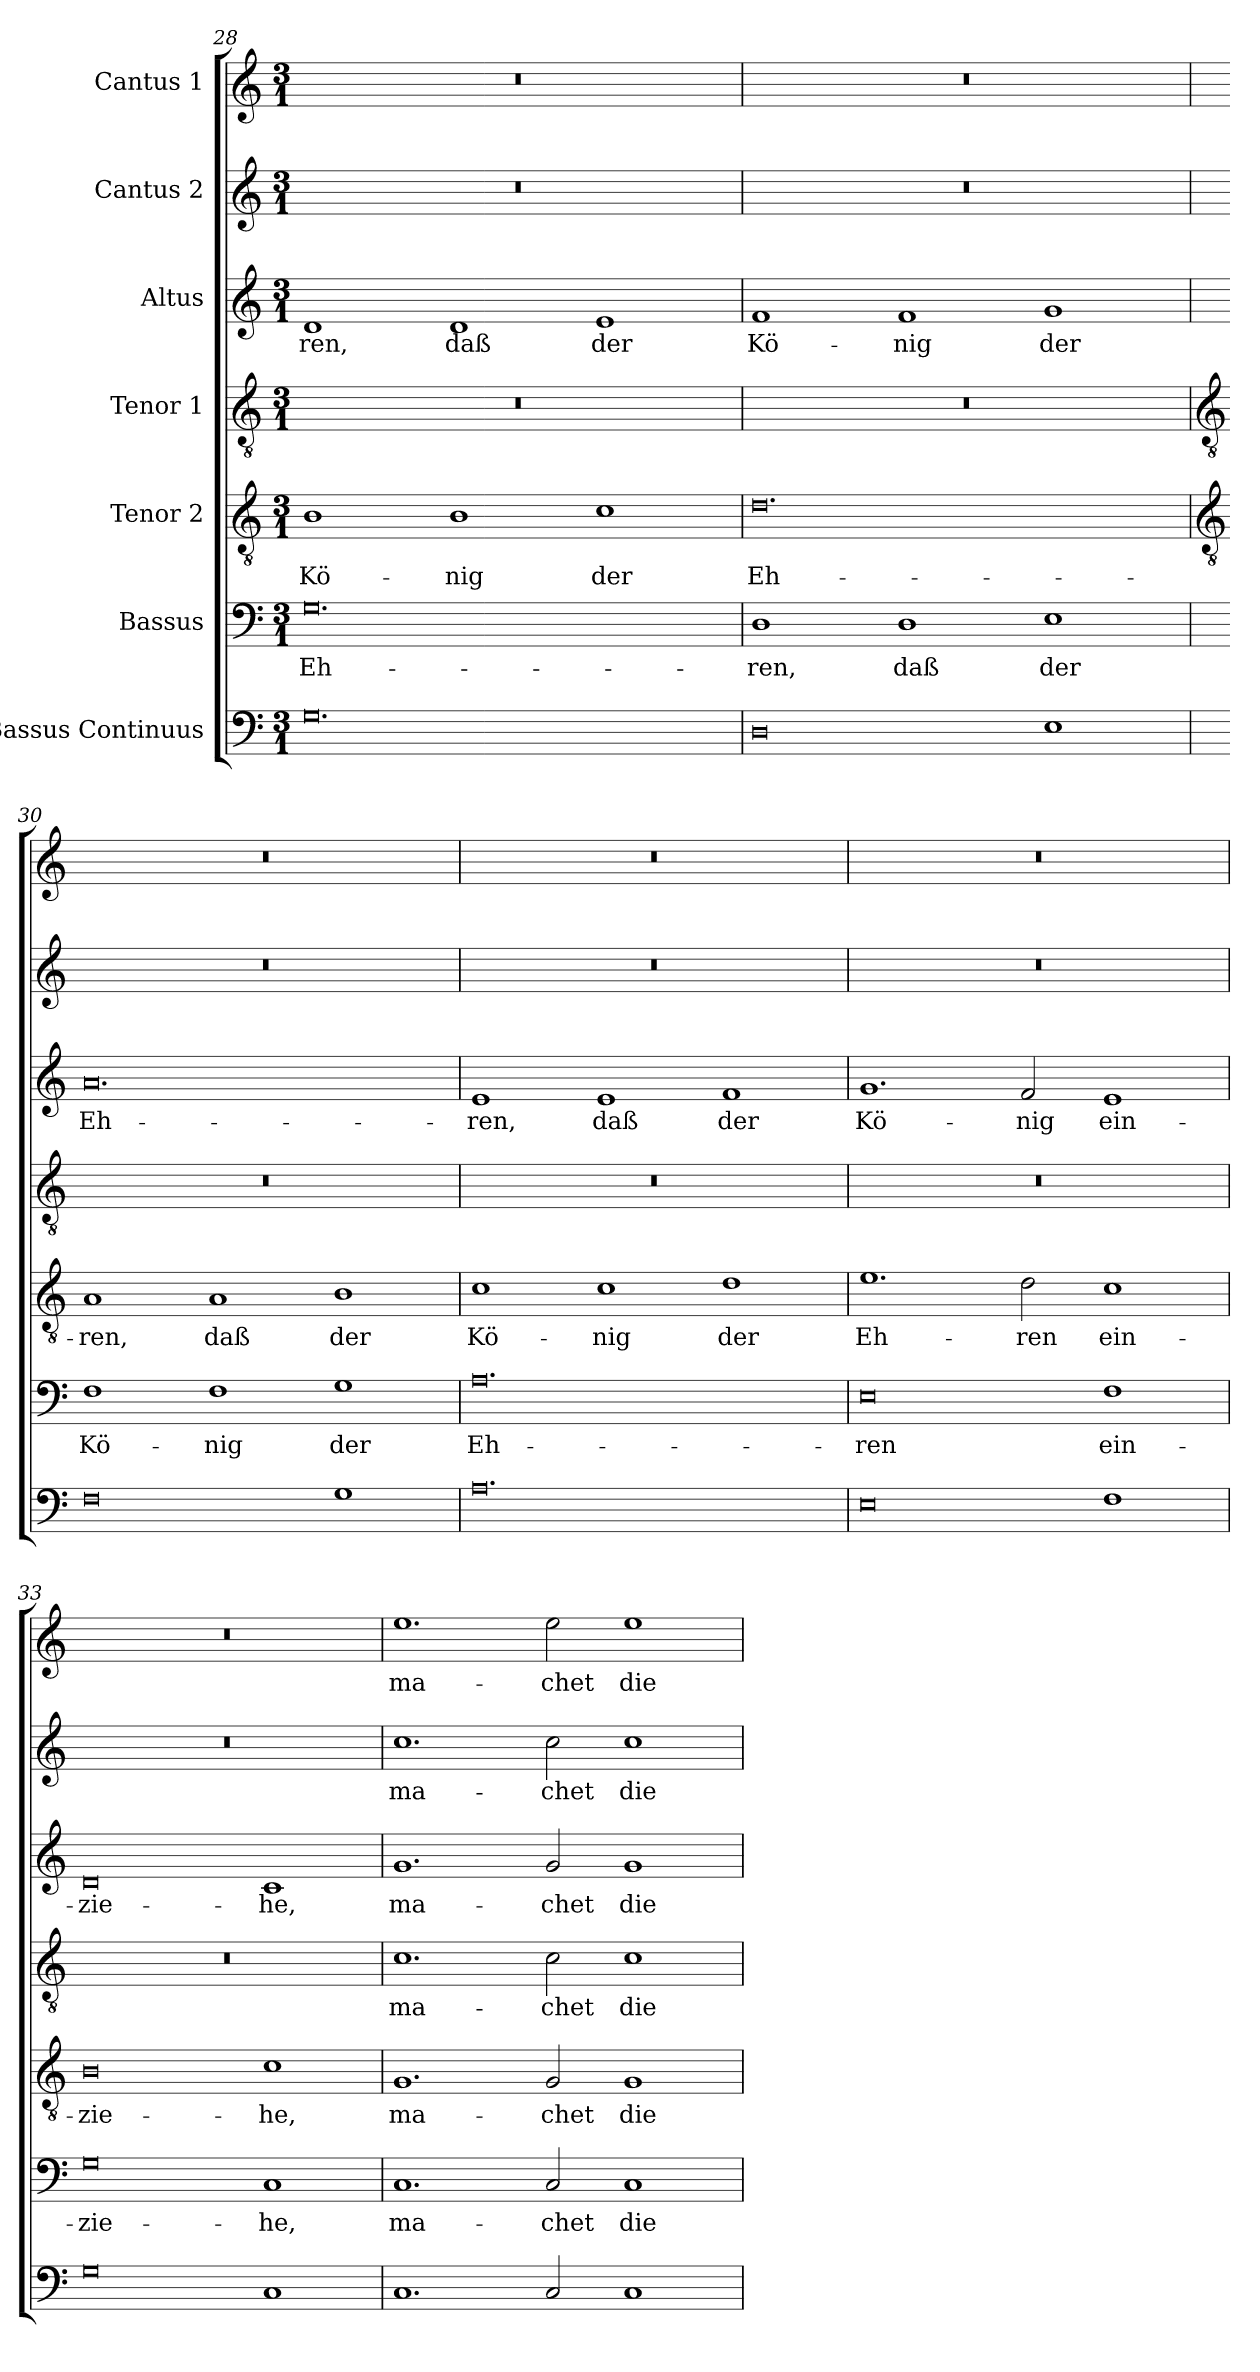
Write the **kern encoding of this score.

**kern	**kern	**text	**kern	**text	**kern	**text	**kern	**text	**kern	**text	**kern	**text
*part7	*part6	*part6	*part5	*part5	*part4	*part4	*part3	*part3	*part2	*part2	*part1	*part1
*staff7	*staff6	*staff6	*staff5	*staff5	*staff4	*staff4	*staff3	*staff3	*staff2	*staff2	*staff1	*staff1
*I"Bassus Continuus	*I"Bassus	*	*I"Tenor 2	*	*I"Tenor 1	*	*I"Altus	*	*I"Cantus 2	*	*I"Cantus 1	*
*clefF4	*clefF4	*	*clefGv2	*	*clefGv2	*	*clefG2	*	*clefG2	*	*clefG2	*
*k[]	*k[]	*	*k[]	*	*k[]	*	*k[]	*	*k[]	*	*k[]	*
*C:	*C:	*	*C:	*	*C:	*	*C:	*	*C:	*	*C:	*
*M3/1	*M3/1	*	*M3/1	*	*M3/1	*	*M3/1	*	*M3/1	*	*M3/1	*
=28	=28	=28	=28	=28	=28	=28	=28	=28	=28	=28	=28	=28
!	!	!LO:LY:b	!	!LO:LY:b	!	!	!	!LO:LY:b	!	!	!	!
0.G	0.G	Eh-	1B	Kö-	0.r	.	1d	-ren,	0.r	.	0.r	.
!	!	!	!	!LO:LY:b	!	!	!	!LO:LY:b	!	!	!	!
.	.	.	1B	-nig	.	.	1d	daß	.	.	.	.
!	!	!	!	!LO:LY:b	!	!	!	!LO:LY:b	!	!	!	!
.	.	.	1c	der	.	.	1e	der	.	.	.	.
=29	=29	=29	=29	=29	=29	=29	=29	=29	=29	=29	=29	=29
!	!	!LO:LY:b	!	!LO:LY:b	!	!	!	!LO:LY:b	!	!	!	!
0D	1D	-ren,	0.d	Eh-	0.r	.	1f	Kö-	0.r	.	0.r	.
!	!	!LO:LY:b	!	!	!	!	!	!LO:LY:b	!	!	!	!
.	1D	daß	.	.	.	.	1f	-nig	.	.	.	.
!	!	!LO:LY:b	!	!	!	!	!	!LO:LY:b	!	!	!	!
1E	1E	der	.	.	.	.	1g	der	.	.	.	.
!!LO:LB:g=z
=30	=30	=30	=30	=30	=30	=30	=30	=30	=30	=30	=30	=30
*	*	*	*clefGv2	*	*clefGv2	*	*	*	*	*	*	*
!	!	!LO:LY:b	!	!LO:LY:b	!	!	!	!LO:LY:b	!	!	!	!
0F	1F	Kö-	1A	-ren,	0.r	.	0.a	Eh-	0.r	.	0.r	.
!	!	!LO:LY:b	!	!LO:LY:b	!	!	!	!	!	!	!	!
.	1F	-nig	1A	daß	.	.	.	.	.	.	.	.
!	!	!LO:LY:b	!	!LO:LY:b	!	!	!	!	!	!	!	!
1G	1G	der	1B	der	.	.	.	.	.	.	.	.
=31	=31	=31	=31	=31	=31	=31	=31	=31	=31	=31	=31	=31
!	!	!LO:LY:b	!	!LO:LY:b	!	!	!	!LO:LY:b	!	!	!	!
0.A	0.A	Eh-	1c	Kö-	0.r	.	1e	-ren,	0.r	.	0.r	.
!	!	!	!	!LO:LY:b	!	!	!	!LO:LY:b	!	!	!	!
.	.	.	1c	-nig	.	.	1e	daß	.	.	.	.
!	!	!	!	!LO:LY:b	!	!	!	!LO:LY:b	!	!	!	!
.	.	.	1d	der	.	.	1f	der	.	.	.	.
=32	=32	=32	=32	=32	=32	=32	=32	=32	=32	=32	=32	=32
!	!	!LO:LY:b	!	!LO:LY:b	!	!	!	!LO:LY:b	!	!	!	!
0E	0E	-ren	1.e	Eh-	0.r	.	1.g	Kö-	0.r	.	0.r	.
!	!	!	!	!LO:LY:b	!	!	!	!LO:LY:b	!	!	!	!
.	.	.	2d	-ren	.	.	2f	-nig	.	.	.	.
!	!	!LO:LY:b	!	!LO:LY:b	!	!	!	!LO:LY:b	!	!	!	!
1F	1F	ein-	1c	ein-	.	.	1e	ein-	.	.	.	.
=33	=33	=33	=33	=33	=33	=33	=33	=33	=33	=33	=33	=33
!	!	!LO:LY:b	!	!LO:LY:b	!	!	!	!LO:LY:b	!	!	!	!
0G	0G	-zie-	0B	-zie-	0.r	.	0d	-zie-	0.r	.	0.r	.
!	!	!LO:LY:b	!	!LO:LY:b	!	!	!	!LO:LY:b	!	!	!	!
1C	1C	-he,	1c	-he,	.	.	1c	-he,	.	.	.	.
=34	=34	=34	=34	=34	=34	=34	=34	=34	=34	=34	=34	=34
!	!	!LO:LY:b	!	!LO:LY:b	!	!LO:LY:b	!	!LO:LY:b	!	!LO:LY:b	!	!LO:LY:b
1.C	1.C	ma-	1.G	ma-	1.c	ma-	1.g	ma-	1.cc	ma-	1.ee	ma-
!	!	!LO:LY:b	!	!LO:LY:b	!	!LO:LY:b	!	!LO:LY:b	!	!LO:LY:b	!	!LO:LY:b
2C	2C	-chet	2G	-chet	2c	-chet	2g	-chet	2cc	-chet	2ee	-chet
!	!	!LO:LY:b	!	!LO:LY:b	!	!LO:LY:b	!	!LO:LY:b	!	!LO:LY:b	!	!LO:LY:b
1C	1C	die	1G	die	1c	die	1g	die	1cc	die	1ee	die
=	=	=	=	=	=	=	=	=	=	=	=	=
*-	*-	*-	*-	*-	*-	*-	*-	*-	*-	*-	*-	*-
